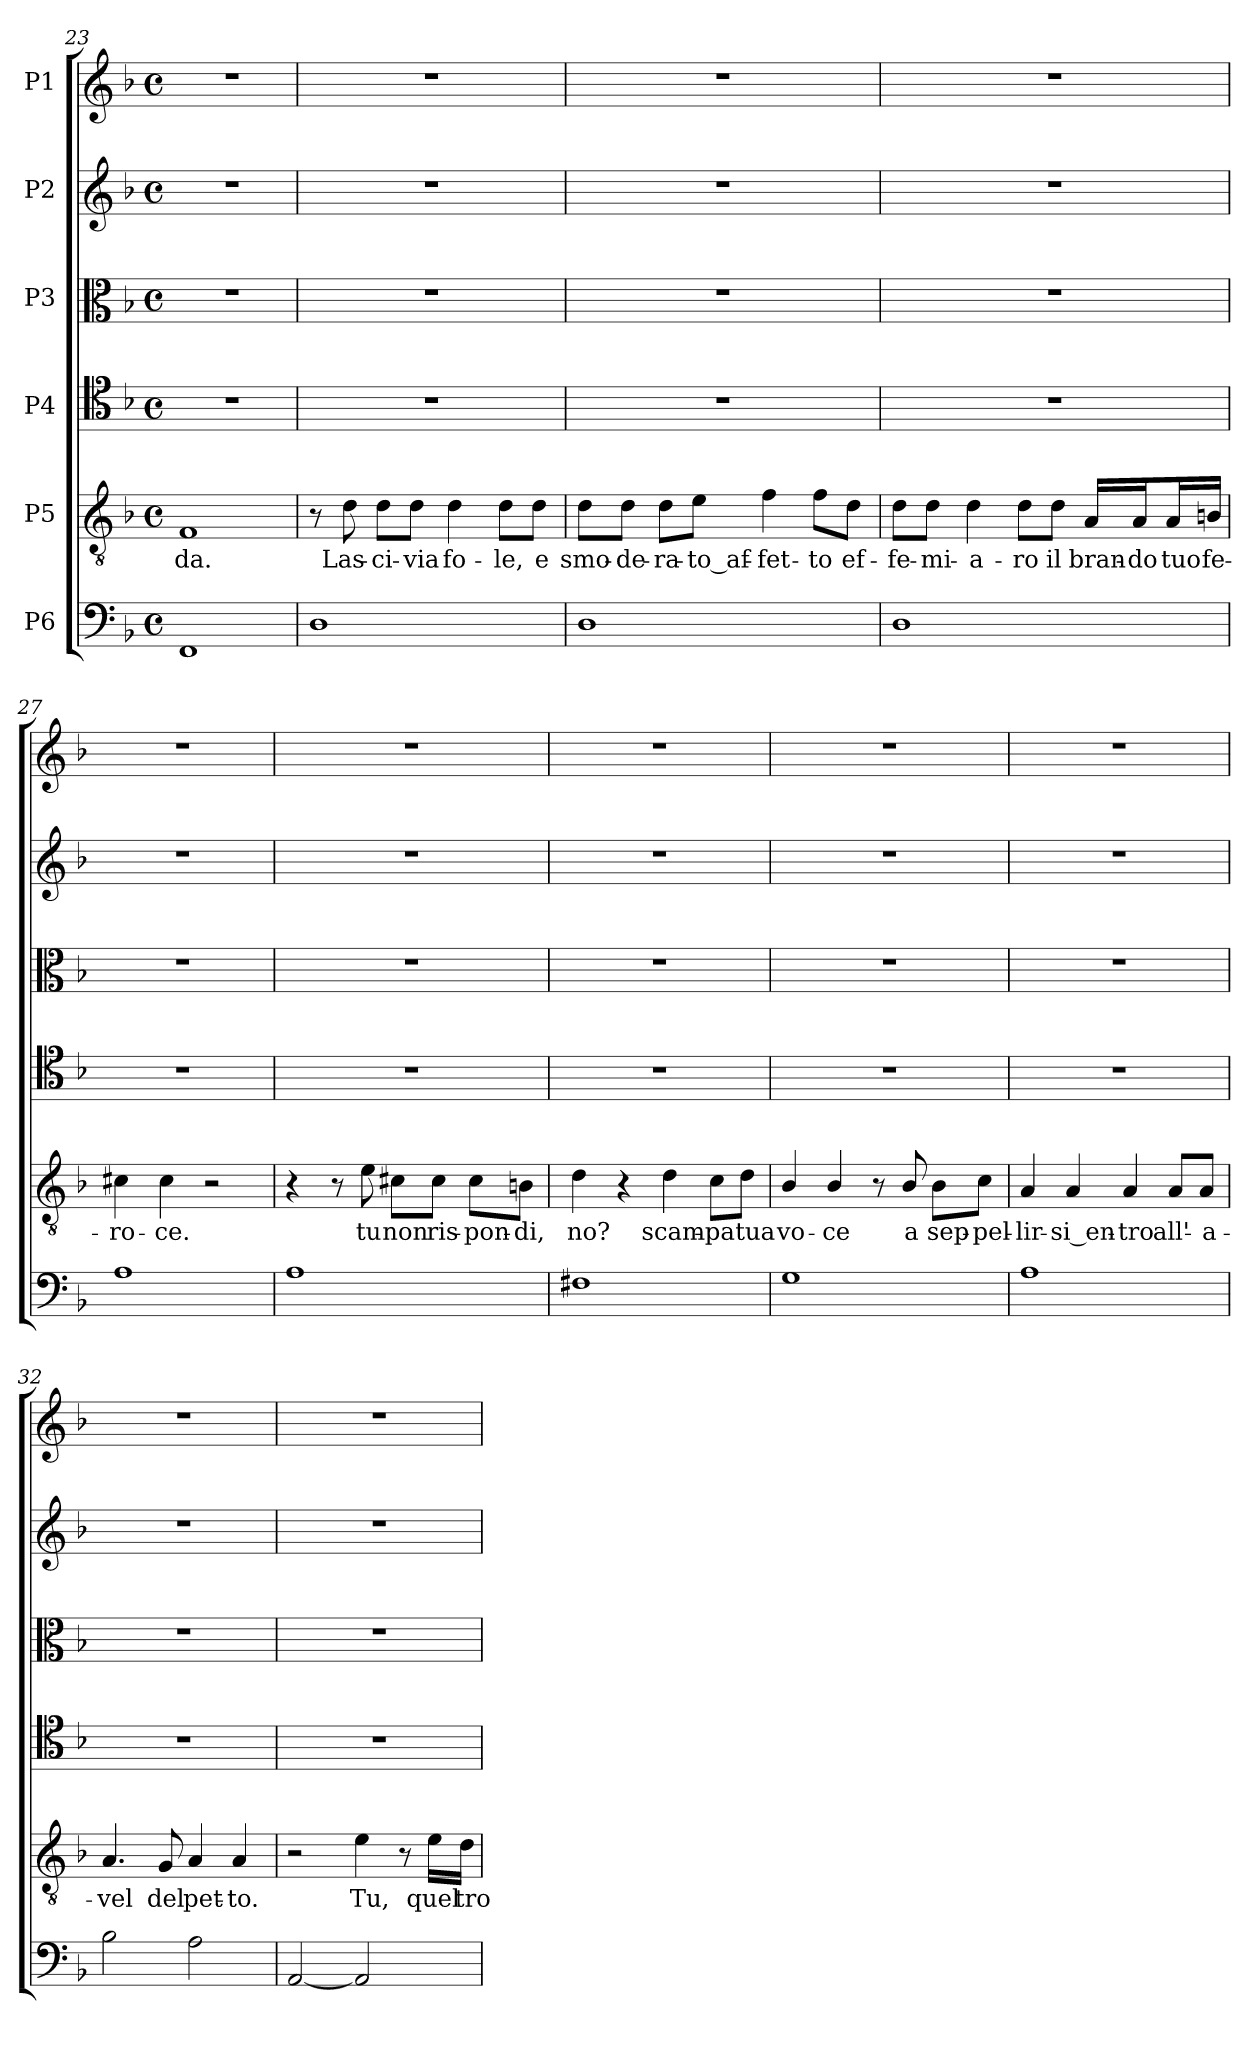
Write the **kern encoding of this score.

**kern	**kern	**text	**kern	**kern	**kern	**kern
*part6	*part5	*part5	*part4	*part3	*part2	*part1
*staff6	*staff5	*staff5	*staff4	*staff3	*staff2	*staff1
*I"P6	*I"P5	*	*I"P4	*I"P3	*I"P2	*I"P1
*clefF4	*clefGv2	*	*clefC4	*clefC3	*clefG2	*clefG2
*	*ITrd7c12	*	*	*	*	*
*k[b-]	*k[b-]	*	*k[b-]	*k[b-]	*k[b-]	*k[b-]
*F:	*F:	*	*F:	*F:	*F:	*F:
*M4/4	*M4/4	*	*M4/4	*M4/4	*M4/4	*M4/4
*met(c)	*met(c)	*	*met(c)	*met(c)	*met(c)	*met(c)
=23	=23	=23	=23	=23	=23	=23
!	!	!LO:LY:b:color=#000000	!	!	!	!
1FFi	1FFi	-da.	1r	1r	1r	1r
=24	=24	=24	=24	=24	=24	=24
1Di	8r	.	1r	1r	1r	1r
!	!	!LO:LY:b:color=#000000	!	!	!	!
.	8Di\	Las-	.	.	.	.
!	!	!LO:LY:b:color=#000000	!	!	!	!
.	8Di\L	-ci-	.	.	.	.
!	!	!LO:LY:b:color=#000000	!	!	!	!
.	8Di\J	-via	.	.	.	.
!	!	!LO:LY:b:color=#000000	!	!	!	!
.	4Di\	fo-	.	.	.	.
!	!	!LO:LY:b:color=#000000	!	!	!	!
.	8Di\L	-le,	.	.	.	.
!	!	!LO:LY:b:color=#000000	!	!	!	!
.	8Di\J	e	.	.	.	.
!!LO:PB:g=z
=25	=25	=25	=25	=25	=25	=25
!	!	!LO:LY:b:color=#000000	!	!	!	!
1Di	8Di\L	smo-	1r	1r	1r	1r
!	!	!LO:LY:b:color=#000000	!	!	!	!
.	8Di\J	-de-	.	.	.	.
!	!	!LO:LY:b:color=#000000	!	!	!	!
.	8Di\L	-ra-	.	.	.	.
!	!	!LO:LY:b:color=#000000	!	!	!	!
.	8Ei\J	-to_af-	.	.	.	.
!	!	!LO:LY:b:color=#000000	!	!	!	!
.	4Fi\	-fet-	.	.	.	.
!	!	!LO:LY:b:color=#000000	!	!	!	!
.	8Fi\L	-to	.	.	.	.
!	!	!LO:LY:b:color=#000000	!	!	!	!
.	8Di\J	ef-	.	.	.	.
=26	=26	=26	=26	=26	=26	=26
!	!	!LO:LY:b:color=#000000	!	!	!	!
1Di	8Di\L	-fe-	1r	1r	1r	1r
!	!	!LO:LY:b:color=#000000	!	!	!	!
.	8Di\J	-mi-	.	.	.	.
!	!	!LO:LY:b:color=#000000	!	!	!	!
.	4Di\	-a-	.	.	.	.
!	!	!LO:LY:b:color=#000000	!	!	!	!
.	8Di\L	-ro	.	.	.	.
!	!	!LO:LY:b:color=#000000	!	!	!	!
.	8Di\J	il	.	.	.	.
!	!	!LO:LY:b:color=#000000	!	!	!	!
.	16AAi/LL	bran-	.	.	.	.
!	!	!LO:LY:b:color=#000000	!	!	!	!
.	16AAi/J	-do	.	.	.	.
!	!	!LO:LY:b:color=#000000	!	!	!	!
.	16AAi/L	tuo	.	.	.	.
!	!	!LO:LY:b:color=#000000	!	!	!	!
.	16BBni/JJ	fe-	.	.	.	.
=27	=27	=27	=27	=27	=27	=27
!	!	!LO:LY:b:color=#000000	!	!	!	!
1Ai	4C#Xi\	-ro-	1r	1r	1r	1r
!	!	!LO:LY:b:color=#000000	!	!	!	!
.	4C#i\	-ce.	.	.	.	.
.	2r	.	.	.	.	.
=28	=28	=28	=28	=28	=28	=28
1Ai	4r	.	1r	1r	1r	1r
.	8r	.	.	.	.	.
!	!	!LO:LY:b:color=#000000	!	!	!	!
.	8Ei\	tu	.	.	.	.
!	!	!LO:LY:b:color=#000000	!	!	!	!
.	8C#Xi\L	non	.	.	.	.
!	!	!LO:LY:b:color=#000000	!	!	!	!
.	8C#i\J	ris-	.	.	.	.
!	!	!LO:LY:b:color=#000000	!	!	!	!
.	8C#i\L	-pon-	.	.	.	.
!	!	!LO:LY:b:color=#000000	!	!	!	!
.	8BBni\J	-di,	.	.	.	.
=29	=29	=29	=29	=29	=29	=29
!	!	!LO:LY:b:color=#000000	!	!	!	!
1F#Xi	4Di\	no?	1r	1r	1r	1r
.	4r	.	.	.	.	.
!	!	!LO:LY:b:color=#000000	!	!	!	!
.	4Di\	scam-	.	.	.	.
!	!	!LO:LY:b:color=#000000	!	!	!	!
.	8Ci\L	-pa	.	.	.	.
!	!	!LO:LY:b:color=#000000	!	!	!	!
.	8Di\J	tua	.	.	.	.
!!LO:LB:g=z
=30	=30	=30	=30	=30	=30	=30
!	!	!LO:LY:b:color=#000000	!	!	!	!
1Gi	4BB-i/	vo-	1r	1r	1r	1r
!	!	!LO:LY:b:color=#000000	!	!	!	!
.	4BB-i/	-ce	.	.	.	.
.	8r	.	.	.	.	.
!	!	!LO:LY:b:color=#000000	!	!	!	!
.	8BB-i/	a	.	.	.	.
!	!	!LO:LY:b:color=#000000	!	!	!	!
.	8BB-i\L	sep-	.	.	.	.
!	!	!LO:LY:b:color=#000000	!	!	!	!
.	8Ci\J	-pel-	.	.	.	.
=31	=31	=31	=31	=31	=31	=31
!	!	!LO:LY:b:color=#000000	!	!	!	!
1Ai	4AAi/	-lir-	1r	1r	1r	1r
!	!	!LO:LY:b:color=#000000	!	!	!	!
.	4AAi/	-si_en-	.	.	.	.
!	!	!LO:LY:b:color=#000000	!	!	!	!
.	4AAi/	-tro	.	.	.	.
!	!	!LO:LY:b:color=#000000	!	!	!	!
.	8AAi/L	all'-	.	.	.	.
!	!	!LO:LY:b:color=#000000	!	!	!	!
.	8AAi/J	-a-	.	.	.	.
=32	=32	=32	=32	=32	=32	=32
!	!	!LO:LY:b:color=#000000	!	!	!	!
2B-i\	4.AAi/	-vel	1r	1r	1r	1r
!	!	!LO:LY:b:color=#000000	!	!	!	!
.	8GGi/	del	.	.	.	.
!	!	!LO:LY:b:color=#000000	!	!	!	!
2Ai\	4AAi/	pet-	.	.	.	.
!	!	!LO:LY:b:color=#000000	!	!	!	!
.	4AAi/	-to.	.	.	.	.
=33	=33	=33	=33	=33	=33	=33
[2AAi/	2r	.	1r	1r	1r	1r
!	!	!LO:LY:b:color=#000000	!	!	!	!
2AAi/]	4Ei\	Tu,	.	.	.	.
.	8r	.	.	.	.	.
!	!	!LO:LY:b:color=#000000	!	!	!	!
.	16Ei\LL	quel	.	.	.	.
!	!	!LO:LY:b:color=#000000	!	!	!	!
.	16Di\JJ	tro-	.	.	.	.
=	=	=	=	=	=	=
*-	*-	*-	*-	*-	*-	*-
